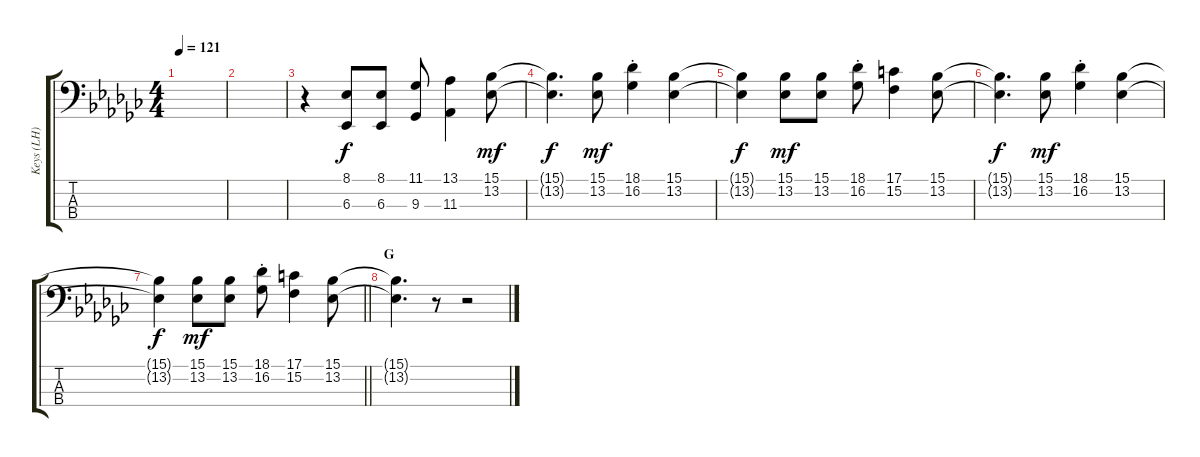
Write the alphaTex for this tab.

\track ("Keys (LH)" "Keys (LH)") {instrument electricpiano1}
\staff {score tabs}
\tuning (G2 D2 A1 E1) {hide}
\ts (4 4)
\tempo 121
\clef f4
\ks ebminor
|
|
r.4 (8.1 6.3).8{dy f} (8.1 6.3).8 (11.1 9.3).8 (13.1 11.3).4 (15.1 13.2).8{dy mf} |
(15.1{t} 13.2{t}).4{d dy f} (15.1 13.2).8{dy mf} (18.1{st} 16.2{st}).4 (15.1 13.2).4 |
(15.1{t} 13.2{t}).4{dy f} (15.1 13.2).8{dy mf} (15.1 13.2).8 (18.1{st} 16.2{st}).8 (17.1 15.2).4 (15.1 13.2).8 |
(15.1{t} 13.2{t}).4{d dy f} (15.1 13.2).8{dy mf} (18.1{st} 16.2{st}).4 (15.1 13.2).4 |
\barLineRight lightlight
(15.1{t} 13.2{t}).4{dy f} (15.1 13.2).8{dy mf} (15.1 13.2).8 (18.1{st} 16.2{st}).8 (17.1 15.2).4 (15.1 13.2).8 |
\section ("" "G")
(15.1{t} 13.2{t}).4{d} r.8 r.2
